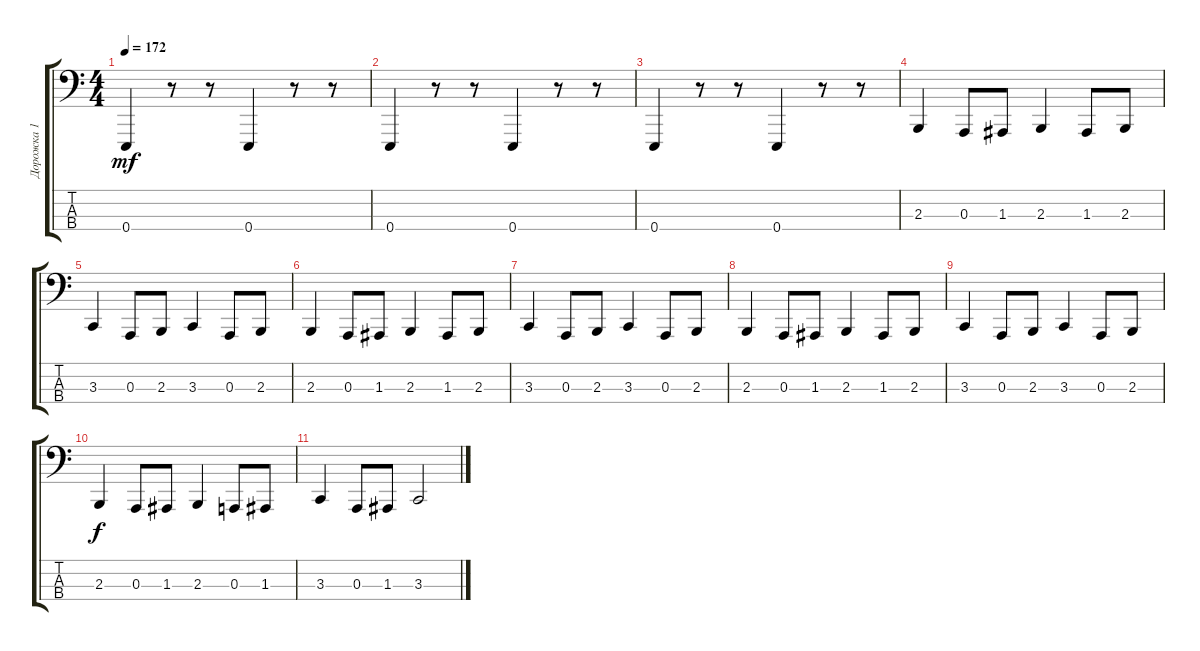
\track ("Дорожка 1" "Дорожка 1") {instrument lead8bassandlead}
\staff {score tabs}
\tuning (G2 D2 A1 E1) {hide}
\ts (4 4)
\tempo 172
\clef f4
\ks c
0.4.4{dy mf} r.8 r.8 0.4.4 r.8 r.8 |
0.4.4 r.8 r.8 0.4.4 r.8 r.8 |
0.4.4 r.8 r.8 0.4.4 r.8 r.8 |
2.3.4 0.3.8 1.3.8 2.3.4 1.3.8 2.3.8 |
3.3.4 0.3.8 2.3.8 3.3.4 0.3.8 2.3.8 |
2.3.4 0.3.8 1.3.8 2.3.4 1.3.8 2.3.8 |
3.3.4 0.3.8 2.3.8 3.3.4 0.3.8 2.3.8 |
2.3.4 0.3.8 1.3.8 2.3.4 1.3.8 2.3.8 |
3.3.4 0.3.8 2.3.8 3.3.4 0.3.8 2.3.8 |
2.3.4{dy f} 0.3.8 1.3.8 2.3.4 0.3.8 1.3.8 |
3.3.4 0.3.8 1.3.8 3.3.2
